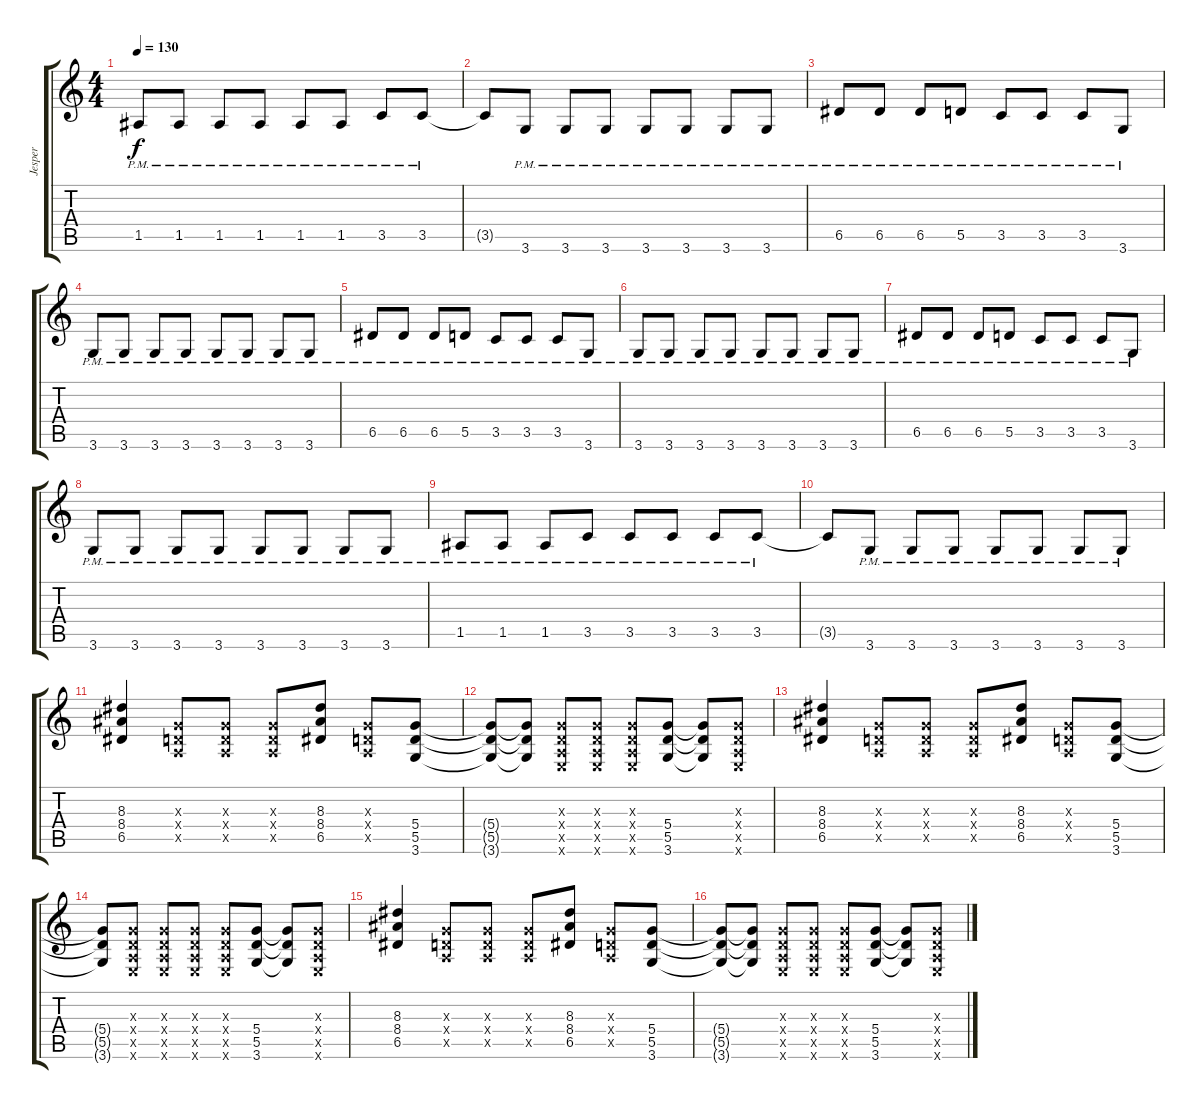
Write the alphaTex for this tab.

\track ("Jesper" "Jesper") {instrument distortionguitar}
\staff {score tabs}
\tuning (E4 B3 G3 D3 A2 E2) {hide}
\ts (4 4)
\tempo 130
\clef g2
\ks c
1.5{pm}.8{dy f} 1.5{pm}.8 1.5{pm}.8 1.5{pm}.8 1.5{pm}.8 1.5{pm}.8 3.5{pm}.8 3.5{pm}.8 |
3.5{t}.8 3.6{pm}.8 3.6{pm}.8 3.6{pm}.8 3.6{pm}.8 3.6{pm}.8 3.6{pm}.8 3.6{pm}.8 |
6.5{pm}.8{instrument electricguitarclean} 6.5{pm}.8 6.5{pm}.8 5.5{pm}.8 3.5{pm}.8 3.5{pm}.8 3.5{pm}.8 3.6{pm}.8 |
3.6{pm}.8 3.6{pm}.8 3.6{pm}.8 3.6{pm}.8 3.6{pm}.8 3.6{pm}.8 3.6{pm}.8 3.6{pm}.8 |
6.5{pm}.8{instrument electricguitarclean} 6.5{pm}.8 6.5{pm}.8 5.5{pm}.8 3.5{pm}.8 3.5{pm}.8 3.5{pm}.8 3.6{pm}.8 |
3.6{pm}.8 3.6{pm}.8 3.6{pm}.8 3.6{pm}.8 3.6{pm}.8 3.6{pm}.8 3.6{pm}.8 3.6{pm}.8 |
6.5{pm}.8{instrument electricguitarclean} 6.5{pm}.8 6.5{pm}.8 5.5{pm}.8 3.5{pm}.8 3.5{pm}.8 3.5{pm}.8 3.6{pm}.8 |
3.6{pm}.8 3.6{pm}.8 3.6{pm}.8 3.6{pm}.8 3.6{pm}.8 3.6{pm}.8 3.6{pm}.8 3.6{pm}.8 |
1.5{pm}.8 1.5{pm}.8 1.5{pm}.8 3.5{pm}.8 3.5{pm}.8 3.5{pm}.8 3.5{pm}.8 3.5{pm}.8 |
3.5{t}.8 3.6{pm}.8 3.6{pm}.8 3.6{pm}.8 3.6{pm}.8 3.6{pm}.8 3.6{pm}.8 3.6{pm}.8 |
(8.3 8.4 6.5).4{instrument distortionguitar} (0.3{x} 0.4{x} 0.5{x}).8 (0.3{x} 0.4{x} 0.5{x}).8 (0.3{x} 0.4{x} 0.5{x}).8 (8.3 8.4 6.5).8 (0.3{x} 0.4{x} 0.5{x}).8 (5.4 5.5 3.6).8 |
(5.4{t} 5.5{t} 3.6{t}).8 (5.4{t} 5.5{t} 3.6{t}).8 (0.3{x} 0.4{x} 0.5{x} 0.6{x}).8 (0.3{x} 0.4{x} 0.5{x} 0.6{x}).8 (0.3{x} 0.4{x} 0.5{x} 0.6{x}).8 (5.4 5.5 3.6).8 (5.4{t} 5.5{t} 3.6{t}).8 (0.3{x} 0.4{x} 0.5{x} 0.6{x}).8 |
(8.3 8.4 6.5).4{instrument distortionguitar} (0.3{x} 0.4{x} 0.5{x}).8 (0.3{x} 0.4{x} 0.5{x}).8 (0.3{x} 0.4{x} 0.5{x}).8 (8.3 8.4 6.5).8 (0.3{x} 0.4{x} 0.5{x}).8 (5.4 5.5 3.6).8 |
(5.4{t} 5.5{t} 3.6{t}).8 (0.3{x} 0.4{x} 0.5{x} 0.6{x}).8 (0.3{x} 0.4{x} 0.5{x} 0.6{x}).8 (0.3{x} 0.4{x} 0.5{x} 0.6{x}).8 (0.3{x} 0.4{x} 0.5{x} 0.6{x}).8 (5.4 5.5 3.6).8 (5.4{t} 5.5{t} 3.6{t}).8 (0.3{x} 0.4{x} 0.5{x} 0.6{x}).8 |
(8.3 8.4 6.5).4{instrument distortionguitar} (0.3{x} 0.4{x} 0.5{x}).8 (0.3{x} 0.4{x} 0.5{x}).8 (0.3{x} 0.4{x} 0.5{x}).8 (8.3 8.4 6.5).8 (0.3{x} 0.4{x} 0.5{x}).8 (5.4 5.5 3.6).8 |
(5.4{t} 5.5{t} 3.6{t}).8 (5.4{t} 5.5{t} 3.6{t}).8 (0.3{x} 0.4{x} 0.5{x} 0.6{x}).8 (0.3{x} 0.4{x} 0.5{x} 0.6{x}).8 (0.3{x} 0.4{x} 0.5{x} 0.6{x}).8 (5.4 5.5 3.6).8 (5.4{t} 5.5{t} 3.6{t}).8 (0.3{x} 0.4{x} 0.5{x} 0.6{x}).8
